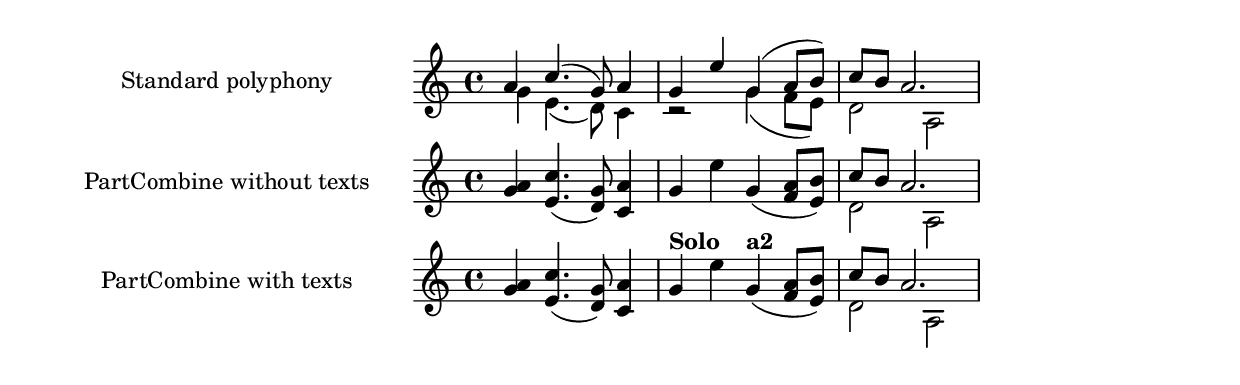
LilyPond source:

%% Do not edit this file; it is auto-generated from LSR http://lsr.dsi.unimi.it
%% This file is in the public domain.
\version "2.11.61"

\header {
  lsrtags = "simultaneous-notes, text"

  texidoces = "
La herramienta de combinación de partes ( instrucción
@code{\partcombine}) permite la combinación de varias partes
diferentes sobre el mismo pentagrama.  Las indicaciones textuales
tales como \"solo\" o \"a2\" se añaden de forma predeterminada;
para quitarlas, sencillamente establezca la proopiedad
@code{printPartCombineTexts} al valor \"falso\".  Para partituras
vocales (como himnos), no hay necesidad de añadir los textos
\"solo\" o \"a2\", por lo que se deben desactivar.  Sin embargo,
podría ser mejor no usarlo si hay solos, porque éstos no se
indicarán.  En tales casos podría ser preferible la notación
polifónica estándar.

Este fragmento de código presenta las tres formas en que se pueden
imprimir dos partes sobre un solo pentagrama: polifonía estándar,
@code{\partcombine} sin textos, y @code{\partcombine} con
textos.

"
  doctitlees = "Combinar dos partes sobre el mismo pentagrama"

  texidoc = "
The part combiner tool ( @code{\\partcombine} command ) allows the
combination of several different parts on the same staff.  Text
directions such as \"solo\" or \"a2\" are added by default; to remove
them, simply set the property @code{printPartCombineTexts} to
\"false\". For vocal scores (hymns), there is no need to add
\"solo\"/\"a2\" texts, so they should be switched off.  However, it
might be better not to use it if there are any solos, as they won't be
indicated.  In such cases, standard polyphonic notation may be
preferable.

This snippet presents the three ways two parts can be printed on a same
staff: standard polyphony, @code{\\partcombine} without texts, and
@code{\\partcombine} with texts.




"
  doctitle = "Combining two parts on the same staff"
} % begin verbatim
musicUp = \relative c'' {
  \time 4/4
  a4 c4.( g8) a4 |
  g4 e' g,( a8 b) |
  c b a2.
}

musicDown = \relative c'' {
  g4 e4.( d8) c4 |
  r2 g'4( f8 e) |
  d2 \stemDown a
}

\score {
  <<
    <<
    \new Staff {
      \set Staff.instrumentName = "Standard polyphony  "
      << \musicUp \\ \musicDown >>
    }
    \new Staff \with { printPartCombineTexts = ##f } {
      \set Staff.instrumentName = "PartCombine without texts  "
      \partcombine \musicUp \musicDown
    }
    \new Staff {
      \set Staff.instrumentName = "PartCombine with texts  "
      \partcombine \musicUp \musicDown
    }
    >>
  >>
  \layout {
    indent = 6.0\cm
    \context {
      \Score
      \override SystemStartBar #'collapse-height = #30
    }
  }
}
